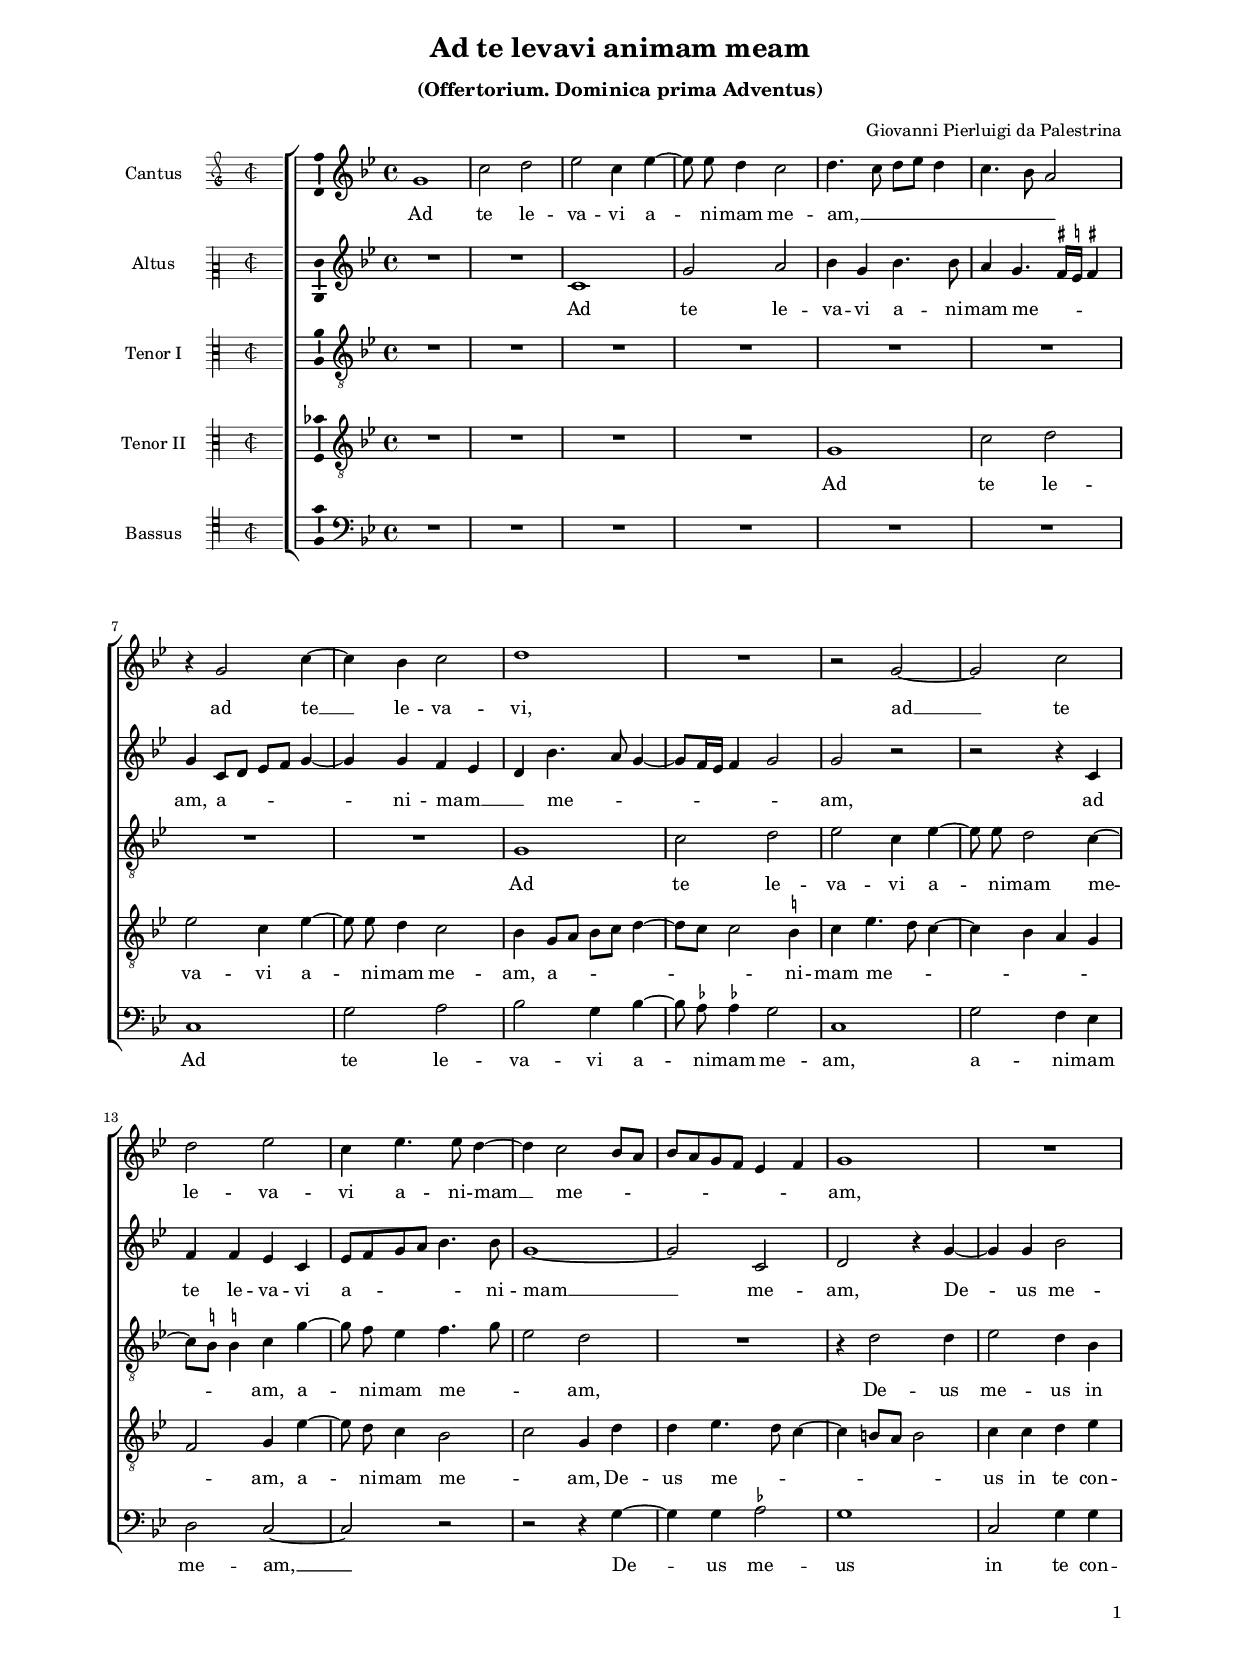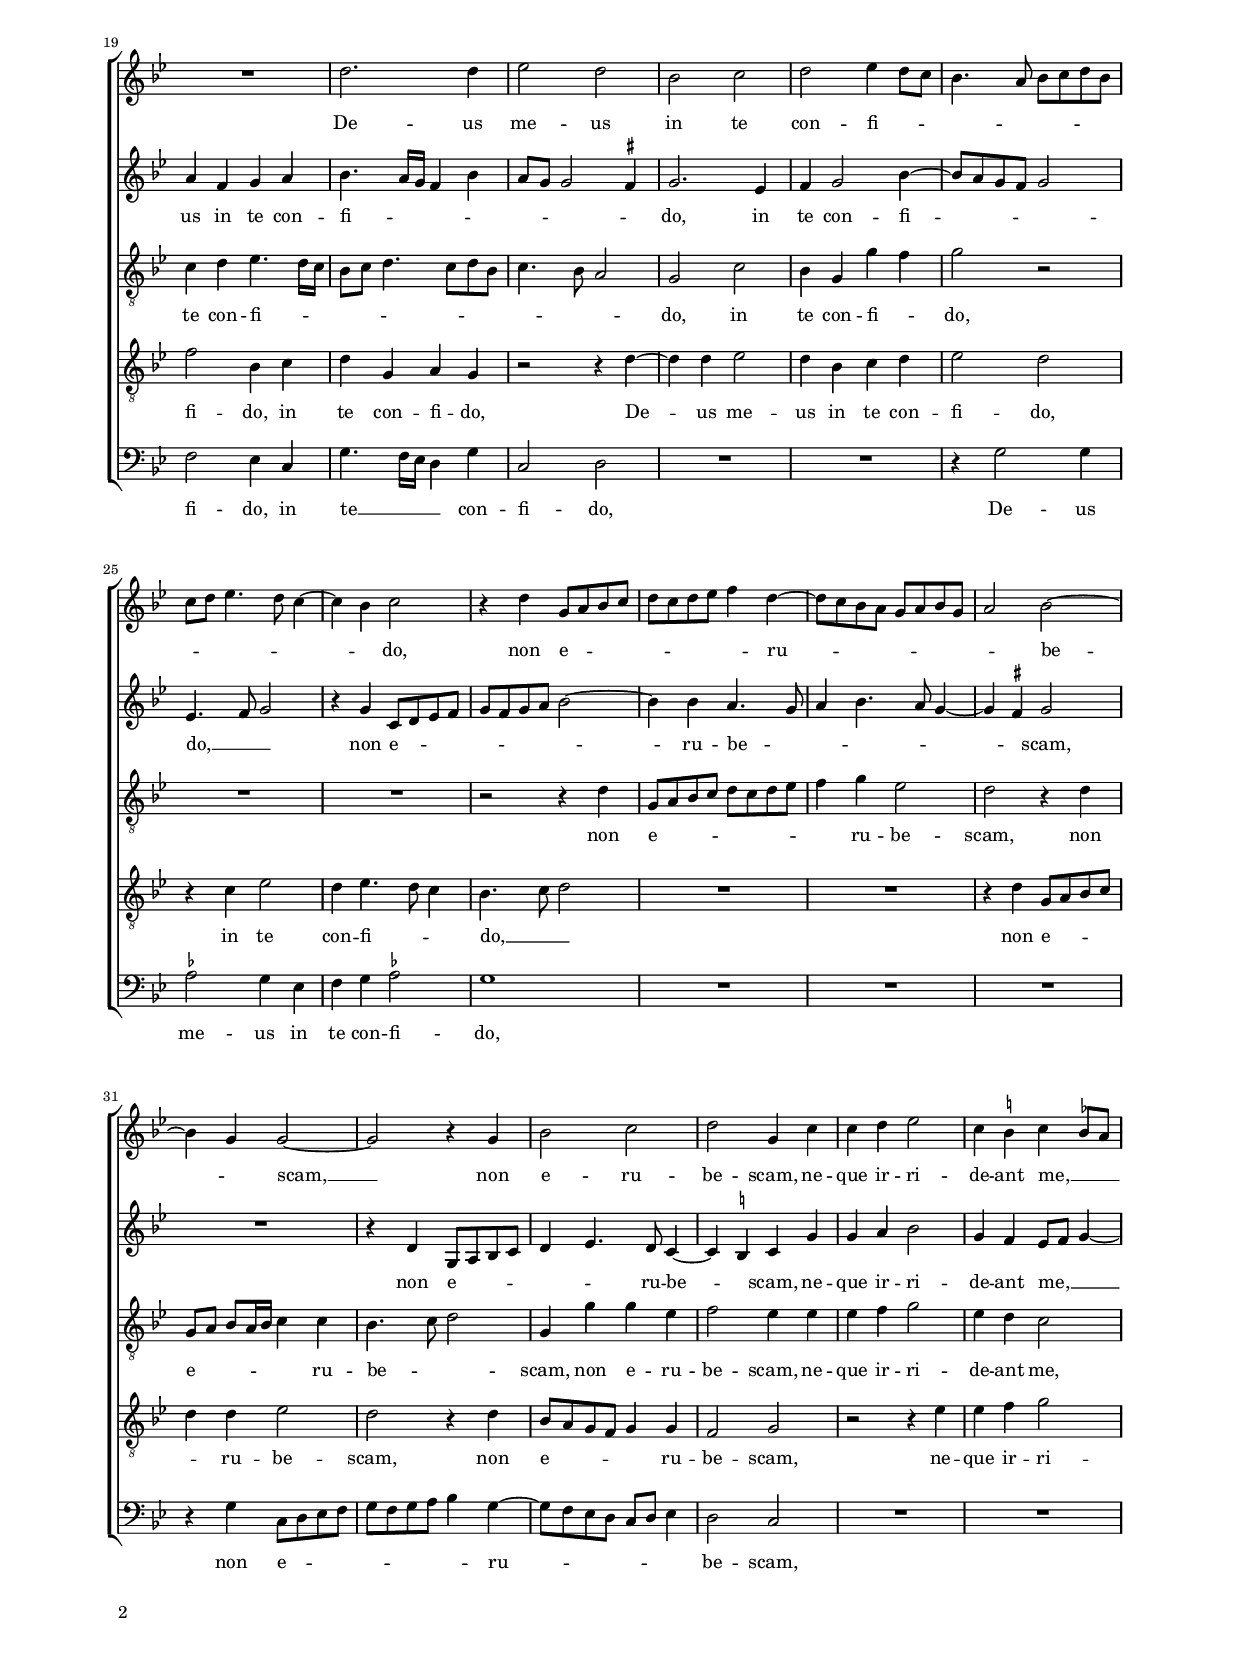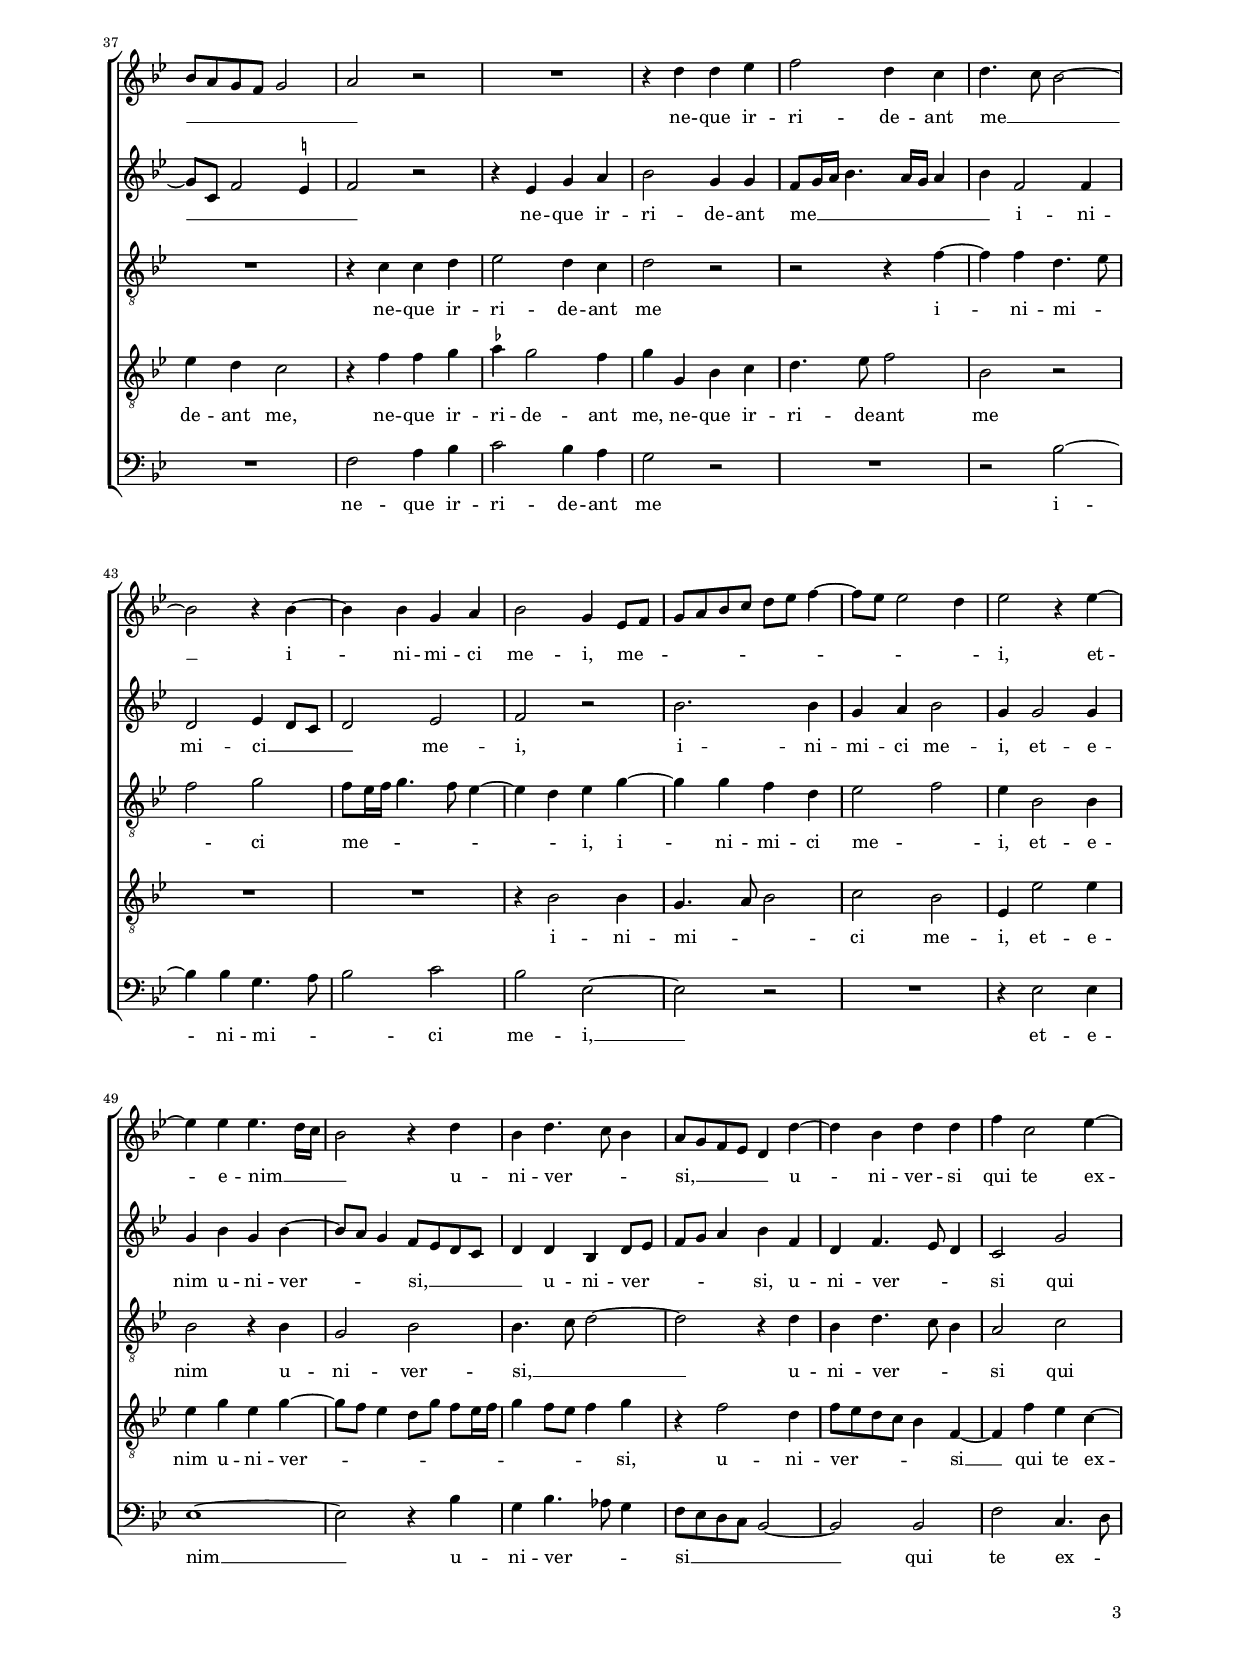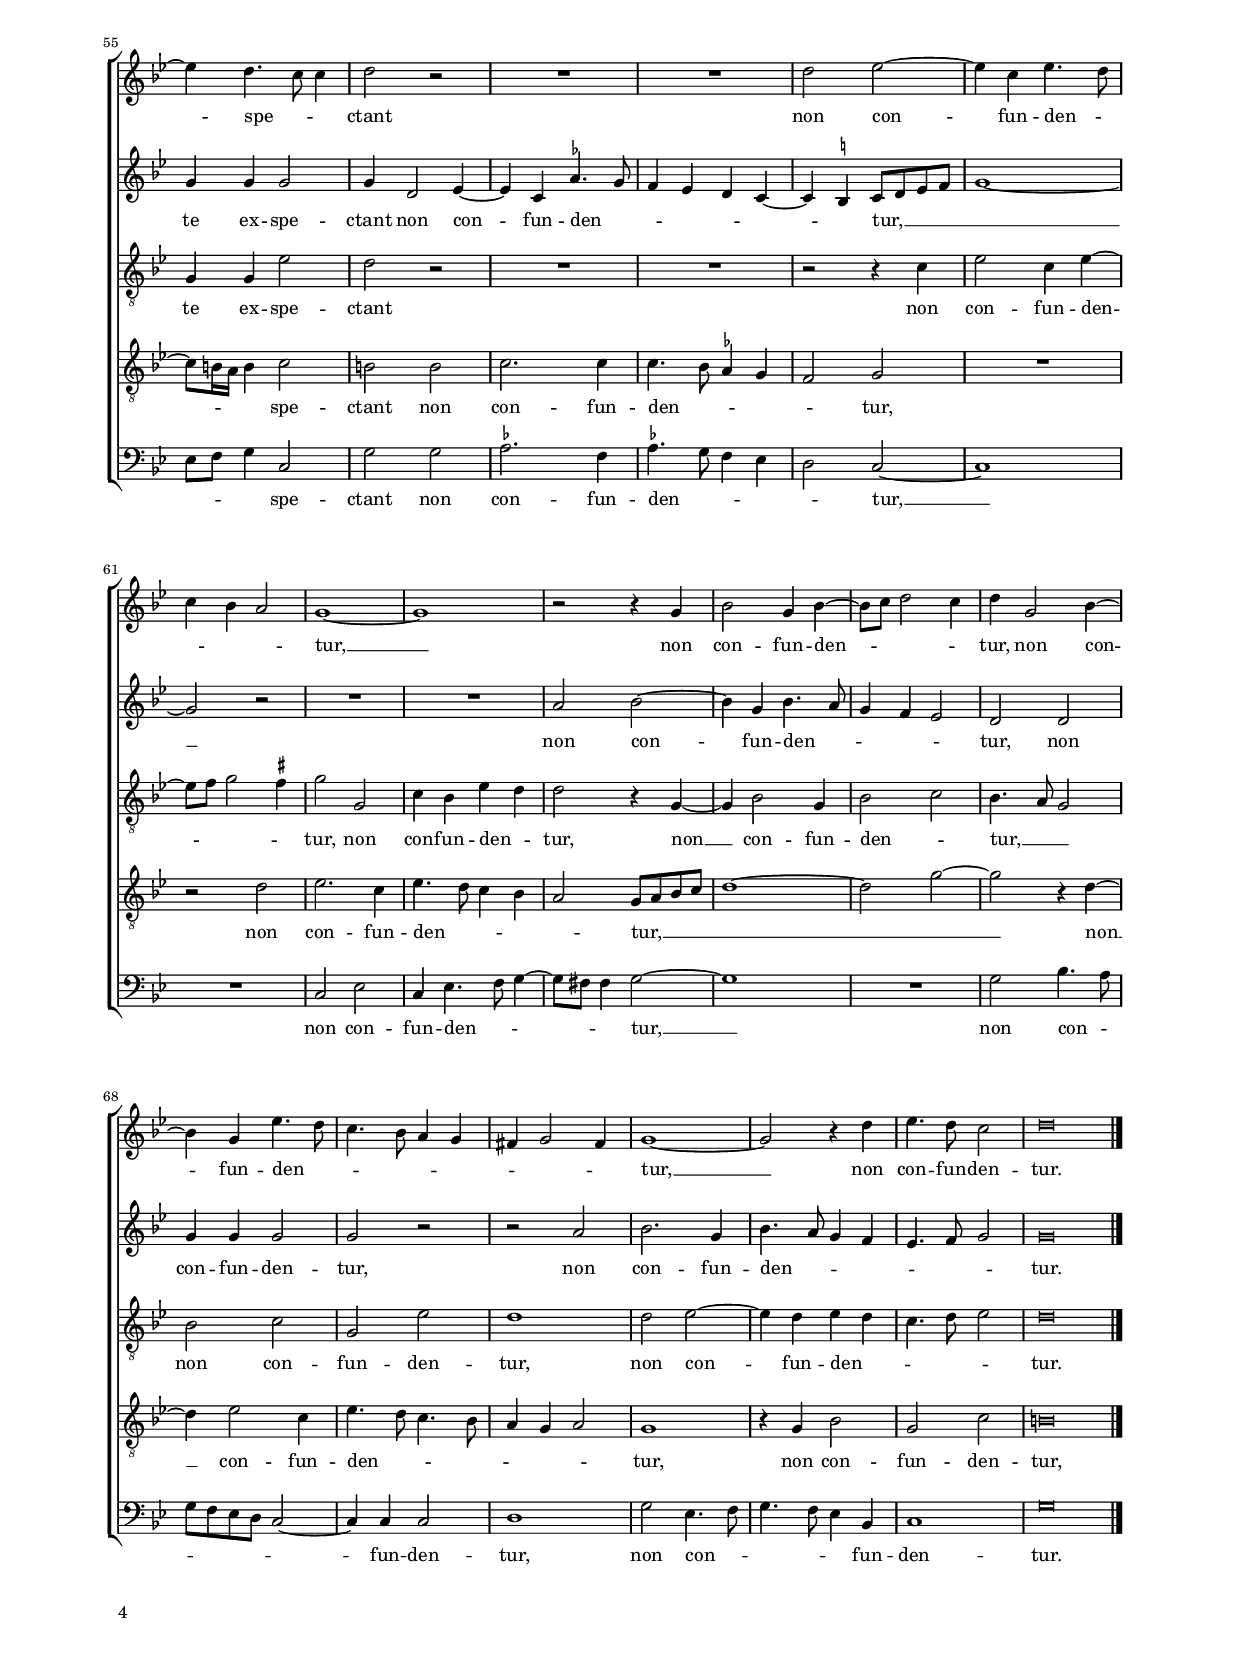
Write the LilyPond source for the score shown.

\header
{
  title="Ad te levavi animam meam"
  subtitle=\markup { \column { \vspace #0.5 "(Offertorium. Dominica prima Adventus)" \transparent "x" } }
  composer="Giovanni Pierluigi da Palestrina"
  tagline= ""
}

\version "2.24.1"
\language deutsch
#(set-global-staff-size 15)
% #(set-default-paper-size "letter")
#(ly:set-option 'point-and-click #f)



	ficta = { \once \set suggestAccidentals = ##t }

	forget = #(define-music-function (music) (ly:music?) #{
		\accidentalStyle forget
		$music
		\accidentalStyle default
		#})

   
    
\paper
	{
	top-margin = 1.7 \cm
	bottom-margin = 1.1 \cm
	left-margin = 2 \cm
	right-margin = 2 \cm
	ragged-bottom = ##f
	ragged-last-bottom = ##f
	print-page-number = ##f
	system-system-spacing = #'((basic-distance . 17) (minimum-distance . 14) (padding . 7) (strechability . 150))
    oddFooterMarkup=\markup   \fill-line { "" \fromproperty #'page:page-number-string }
    evenFooterMarkup=\markup  \fill-line { \fromproperty #'page:page-number-string "" }
    last-bottom-spacing = #'((basic-distance . 12) (minimum-distance . 7) (padding . 4))
	systems-per-page = 3
%   page-count = 3
%	min-systems-per-page = 3
%	print-all-headers = ##t
%	print-first-page-number = ##t
%	first-page-number = 1
	}

	
global = {
    % \set Staff.autoBeaming = ##f
	\key c \major
	\time 4/4
    \set Score.tempoHideNote = ##t
    \tempo 4 = 100
    \skip 1*73
    \set Score.measureLength = #(ly:make-moment 2/1)
    \skip 1*2 \bar "|."
	}
    

incipitcantus = \relative c' {
    \time 2/2
    \clef "petrucci-g2"
    \key c \major
    }
    
incipitcantusVoice = <<
    \new MensuralVoice <<
        { s1 \noBreak }
        \incipitcantus
    >>
    >>
    
    
incipitaltus = \relative c' {
    \time 2/2
    \clef "petrucci-c2"
    \key c \major
    s4 \bar ""
    }
    
incipitaltusVoice = <<
    \new MensuralVoice <<
        { s1 \noBreak }
        \incipitaltus
    >>
    >>
    
incipittenor = \relative c' {
    \time 2/2
    \clef "petrucci-c3"
    \key c \major
    }
    
incipittenorVoice = <<
    \new MensuralVoice <<
        { s1 \noBreak }
        \incipittenor
    >>
    >>
    
incipitquintus = \relative c' {
    \time 2/2
    \clef "petrucci-c3"
    \key c \major
    }
    
incipitquintusVoice = <<
    \new MensuralVoice <<
        { s1 \noBreak }
        \incipitquintus
    >>
    >>
    
    
incipitbassus= \relative c {
    \time 2/2
    \clef "petrucci-c4"
    \key c \major
    }
    
incipitbassusVoice = <<
    \new MensuralVoice <<
        { s1 \noBreak }
        \incipitbassus
    >>
    >>


cantus =  \relative c''
	{
	a1
	d2 e
	f2 d4 f~
	\autoBeamOff f8 f \autoBeamOn e4 d2
%5
	e4. d8 e f e4 |
	d4. c8 h2
	r4 a2 d4~
	d4 c d2
	e1
%10
	R1 |
	r2 a,~
	a2 d
	e2 f
	d4 f4. f8 e4~
%15
	e4 d2 c8 h |
	c8 h a g f4 g
	a1
	R1
	R1
%20
	e'2. e4 |
	f2 e
	c2 d
	e2 f4 e8 d
	c4. h8 c8 d e c
%25
	d8 e f4. e8 d4~ |
	d4 c d2
	r4 e a,8 h c d
	e8 d e f g4 e~
	e8 d c h a h c a
%30
	h2 c~ |
	c4 a a2~
	a2 r4 a
	c2 d
	e2 a,4 d
%35
	d4 e f2 |
	d4 \ficta cis d4 \ficta c8 h
	c8 h a g a2
	h2 r
	R1
%40
	r4 e e f |
	g2 e4 d
	e4. d8 c2~
	c2 r4 c~
	c4 c a h
%45
	c2 a4 f8 g |
	a8 h c d e f g4~
	g8 f f2 e4
	f2 r4 f~
	f4 f f4. e16 d
%50
	c2 r4 e |
	c4 e4. d8 c4
	h8 a g f e4 e'~
	e4 c e e
	g4 d2 f4~
%55
	f4 e4. d8 d4 |
	e2 r
	R1
	R1
	e2 f~
%60
	f4 d f4. e8 |
	d4 c h2
	a1~
	a1
	r2 r4 a
%65
	c2 a4 c~ |
	c8 d e2 d4
	e4 a,2 c4~
	c4 a f'4. e8
	d4. c8 h4 a
%70
	gis4 a2 gis4 |
	a1~
	a2 r4 e'
	f4. e8 d2
	e\breve |
	}


altus =  \relative c'
	{
	R1
	R1
	d1
	a'2 h
%5
	c4 a c4. c8 |
	h4 a4. \ficta gis16 \ficta fis \ficta gis!4
	a4 d,8 e f g a4~
	a4 a g f
	e4 c'4. h8 a4~
%10
	a8 g16 f g4 a2 |
	a2 r
	r2 r4 d,
	g4 g f d
	f8 g a h c4. c8
%15
	a1~ |
	a2 d,
	e2 r4 a~
	a4 a c2
	h4 g a h
%20
	c4. h16 a g4 c |
	h8 a a2 \ficta gis4
	a2. f4
	g4 a2 c4~
	c8 h a g a2
%25
	f4. g8 a2 |
	r4 a d,8 e f g
	a8 g a h c2~
	c4 c h4. a8
	h4 c4. h8 a4~
%30
	a4 \ficta gis a2 |
	R1
	r4 e a,8 h c d
	e4 f4. e8 d4~
	d4 \ficta cis d a'
%35
	a4 h c2 |
	a4 g f8 g a4~
	a8 d, g2 \ficta fis4
	g2 r
	r4 f a h
%40
	c2 a4 a |
	g8 a16 h c4. h16 a h4
	c4 g2 g4
	e2 f4 e8 d
	e2 f
%45
	g2 r |
	c2. c4
	a4 h c2
	a4 a2 a4
	a4 c a c~
%50
	c8 h a4 g8 f e d |
	e4 e c e8 f
	g8 a h4 c g
	e4 g4. f8 e4
	d2 a'
%55
	a4 a a2 |
	a4 e2 f4~
	f4 d \ficta b'4. a8
	g4 f e d~
	d4 \ficta cis d8 e f g
%60
	a1~ |
	a2 r
	R1
	R1
	h2 c~
%65
	c4 a c4. h8 |
	a4 g f2
	e2 e
	a4 a a2
	a2 r
%70
	r2 h |
	c2. a4
	c4. h8 a4 g
	f4. g8 a2
	a\breve |
	}


tenor =  \relative c'
	{
	R1
	R1
	R1
	R1
%5
	R1 |
	R1
	R1
	R1
	a1
%10
	d2 e |
	f2 d4 f~
	\autoBeamOff f8 f \autoBeamOn e2 d4~
	d8 \ficta cis \ficta cis!4 d a'~
	\autoBeamOff a8 g \autoBeamOn f4 g4. a8
%15
	f2 e |
	R1
	r4 e2 e4
	f2 e4 c
	d4 e f4. e16 d
%20
	c8 d e4. d8 e c |
	d4. c8 h2
	a2 d
	c4 a a' g
	a2 r
%25
	R1 |
	R1
	r2 r4 e
	a,8 h c d e d e f
	g4 a f2
%30
	e2 r4 e |
	a,8 h c8 h16 c d4 d
	c4. d8 e2
	a,4 a' a f
	g2 f4 f
%35
	f4 g a2 |
	f4 e d2
	R1
	r4 d d e
	f2 e4 d
%40
	e2 r |
	r2 r4 g~
	g4 g e4. f8
	g2 a
	g8 f16 g a4. g8 f4~
%45
	f4 e f a~ |
	a4 a g e
	f2 g
	f4 c2 c4
	c2 r4 c
%50
	a2 c |
	c4. d8 e2~
	e2 r4 e
	c4 e4. d8 c4
	h2 d
%55
	a4 a f'2 |
	e2 r
	R1
	R1
	r2 r4 d
%60
	f2 d4 f~ |
	f8 g a2 \ficta gis4
	a2 a,
	d4 c f e
	e2 r4 a,~
%65
	a4 c2 a4 |
	c2 d
	c4. h8 a2
	c2 d
	a2 f'
%70
	e1 |
	e2 f~
	f4 e f e
	d4. e8 f2
	e\breve |
	}


quintus  =  \relative c'
	{
	R1
	R1
	R1
	R1
%5
	a1 |
	d2 e
	f2 d4 f~
	\autoBeamOff f8 f \autoBeamOn e4 d2
	c4 a8 h c d e4~
%10
	e8 d d2 \ficta cis4 |
	d4 f4. e8 d4~
	d4 c h a
	g2 a4 f'~
	\autoBeamOff f8 e \autoBeamOn d4 c2
%15
	d2 a4 e' |
	e4 f4. e8 d4~
	d4 cis8 h cis2
	d4 d e f
	g2 c,4 d
%20
	e4 a, h a |
	r2 r4 e'~
	e4 e f2
	e4 c d e
	f2 e
%25
	r4 d f2 |
	e4 f4. e8 d4
	c4. d8 e2
	R1
	R1
%30
	r4 e a,8 h c d |
	e4 e f2
	e2 r4 e
	c8 h a g a4 a
	g2 a
%35
	r2 r4 f' |
	f4 g a2
	f4 e d2
	r4 g g a
	\ficta b4 a2 g4
%40
	a4 a, c d |
	e4. f8 g2
	c,2 r
	R1
	R1
%45
	r4 c2 c4 |
	a4. h8 c2
	d2 c
	f,4 f'2 f4
	f4 a f a~
%50
	a8 g f4 e8 a g8 f16 g |
	a4 g8 f g4 a
	r4 g2 e4
	g8 f e d c4 g~
	g4 g' f d~
%55
	d8 cis16 h cis4 d2 |
	cis2 cis
	d2. d4
	d4. c8 \ficta b4 a
	g2 a
%60
	R1 |
	r2 e'
	f2. d4
	f4. e8 d4 c
	h2 a8 h c d
%65
	e1~ |
	e2 a~
	a2 r4 e~
	e4 f2 d4
	f4. e8 d4. c8
%70
	h4 a h2 |
	a1
	r4 a c2
	a2 d
	cis\breve |
	}


bassus  =  \relative c
	{
	R1
	R1
	R1
	R1
%5
	R1 |
	R1
	d1
	a'2 h
	c2 a4 c~
%10
	\autoBeamOff c8 \ficta b \autoBeamOn \ficta b!4 a2
	d,1
	a'2 g4 f
	e2 d~
	d2 r
%15
	r2 r4 a'~ |
	a4 a \ficta b2
	a1
	d,2 a'4 a
	g2 f4 d
%20
	a'4. g16 f e4 a |
	d,2 e
	R1
	R1
	r4 a2 a4
%25
	\ficta b2 a4 f |
	g4 a \ficta b2
	a1
	R1
	R1
%30
	R1 |
	r4 a d,8 e f g
	a8 g a h c4 a~
	a8 g f e d  e f4
	e2 d
%35
	R1 |
	R1
	R1
	g2 h4 c
	d2 c4 h
%40
	a2 r |
	R1
	r2 c~
	c4 c a4. h8
	c2 d
%45
	c2 f,~ |
	f2 r
	R1
	r4 f2 f4
	f1~
%50
	f2 r4 c' |
	a4 c4. b8 a4
	g8 f e d c2~
	c2 c
	g'2 d4. e8
%55
	f8 g a4 d,2 |
	a'2 a
	\ficta b2. g4
	\ficta b4. a8 g4 f
	e2 d~
%60
	d1 |
	R1
	d2 f
	d4 f4. g8 a4~
	a8 gis gis4 a2~
%65
	a1 |
	R1
	a2 c4. h8
	a8 g f e d2~
	d4 d d2
%70
	e1 |
	a2 f4. g8
	a4. g8 f4 c
	d1
	a'\breve |
	}


lyricscantus = \lyricmode {
	Ad te le -- va -- vi a -- ni -- mam me -- am, __ _ _ _ _ _ _ _
    ad te __ le -- va -- vi,
    ad __ te le -- va -- vi a -- ni -- mam __ me -- _ _ _ _ _ _ _ _ am,
    De -- us me -- us
    in te con -- fi -- _ _ _ _ _ _ _ _ _ _ _ _ _ _ do,
    non e -- _ _ _ _ _ _ _ _ ru -- _ _ _ _ _ _ _ _ be -- _ scam, __
    non e -- ru -- be -- scam,
    ne -- que ir -- ri -- de -- ant me, __ _ _ _ _ _ _ _ _
    ne -- que ir -- ri -- de -- ant me __ _ _
    i -- ni -- mi -- ci me -- i,
    me -- _ _ _ _ _ _ _ _ _ _ _ i,
    et -- e -- nim __ _ _ _ u -- ni -- ver -- _ _ si, __ _ _ _ _
    u -- ni -- ver -- si
    qui te ex -- spe -- _ _ ctant
    non con -- fun -- den -- _ _ _ _ tur, __
    non con -- fun -- den -- _ _ _ tur,
    non con -- fun -- den -- _ _ _ _ _ _ _ _ tur, __
    non con -- fun -- den -- tur.
	}


lyricsaltus = \lyricmode {
	Ad te le -- va -- vi a -- ni -- mam me -- _ _ _ am,
    a -- _ _ _ _ ni -- mam __ _ _ me -- _ _ _ _ _ _ am,
    ad te le -- va -- vi a -- _ _ _ _ ni -- mam __ me -- am,
    De -- us me -- us
    in te con -- fi -- _ _ _ _ _ _ _ _ do,
    in te con -- fi -- _ _ _ _ do, __ _ _
    non e -- _ _ _ _ _ _ _ _ ru -- be -- _ _ _ _ _ _ scam,
    non e -- _ _ _ _ _ ru -- be -- _ scam,
    ne -- que ir -- ri -- de -- ant me, __ _ _ _ _ _ _
    ne -- que ir -- ri -- de -- ant me __ _ _ _ _ _ _ _ 
    i -- ni -- mi -- ci __ _ _ _ me -- i,
    i -- ni -- mi -- ci me -- i,
    et -- e -- nim u -- ni -- ver -- _ _ si, __ _ _ _ _
    u -- ni -- ver -- _ _ _ _ si,
    u -- ni -- ver -- _ _ si
    qui te ex -- spe -- ctant
    non con -- fun -- den -- _ _ _ _ _ _ tur, __ _ _ _ _
    non con -- fun -- den -- _ _ _ _ tur,
    non con -- fun -- den -- tur,
    non con -- fun -- den -- _ _ _ _ _ _ tur.
	}


lyricstenor = \lyricmode {
	Ad te le -- va -- vi a -- ni -- mam me -- _ _ am,
    a -- ni -- mam me -- _ _ am,
    De -- us me -- us
    in te con -- fi -- _ _ _ _ _ _ _ _ _ _ _ do,
    in te con -- fi -- _ do,
    non e -- _ _ _ _ _ _ _ _ ru -- be -- scam,
    non e -- _ _ _ _ _ ru -- be -- _ _ scam,
    non e -- ru -- be -- scam,
    ne -- que ir -- ri -- de -- ant me,
    ne -- que ir -- ri -- de -- ant me
    i -- ni -- mi -- _ _ ci me -- _ _ _ _ _ _ i,
    i -- ni -- mi -- ci me -- _ i,
    et -- e -- nim u -- ni -- ver -- si, __ _ _ 
    u -- ni -- ver -- _ _ si
    qui te ex -- spe -- ctant
    non con -- fun -- den -- _ _ _ tur,
    non con -- fun -- den -- _ tur,
    non __ con -- fun -- den -- _ tur, __ _ _
    non con -- fun -- den -- tur,
    non con -- fun -- den -- _ _ _ _ tur.
	}


lyricsquintus = \lyricmode {
	Ad te le -- va -- vi a -- ni -- mam me -- am,
    a -- _ _ _ _ _ _ ni -- mam me -- _ _ _ _ _ _ am,
    a -- ni -- mam me -- _ am,
    De -- us me -- _ _ _ _ _ us
    in te con -- fi -- do,
    in te con -- fi -- do,
    De -- us me -- us
    in te con -- fi -- do,
    in te con -- fi -- _ _ do, __ _ _
    non e -- _ _ _ _ ru -- be -- scam,
    non e -- _ _ _ _ ru -- be -- scam,
    ne -- que ir -- ri -- de -- ant me,
    ne -- que ir -- ri -- de -- ant me,
    ne -- que ir -- ri -- de -- ant me
    i -- ni -- mi -- _ _ ci me -- i,
    et -- e -- nim u -- ni -- ver -- _ _ _ _ _ _ _ _ _ _ _ si,
    u -- ni -- ver -- _ _ _ _ si __
    qui te ex -- _ _ _ spe -- ctant
    non con -- fun -- den -- _ _ _ _ tur,
    non con -- fun -- den -- _ _ _ _ tur, __ _ _ _ _ _
    non __ con -- fun -- den -- _ _ _ _ _ _ tur,
    non con -- fun -- den -- tur,
    non con -- fun -- den -- tur.
	}


lyricsbassus = \lyricmode {
	Ad te le -- va -- vi a -- ni -- mam me -- am,
    a -- ni -- mam me -- am, __
    De -- us me -- us
    in te con -- fi -- do,
    in te __ _ _ _ con -- fi -- do,
    De -- us me -- us
    in te con -- fi -- do,
    non e -- _ _ _ _ _ _ _ _ ru -- _ _ _ _ _ _ be -- scam,
    ne -- que ir -- ri -- de -- ant me
    i -- ni -- mi -- _ _ ci me -- i, __
    et -- e -- nim __ u -- ni -- ver -- _ _ si __ _ _ _ _
    qui te ex -- _ _ _ _ spe -- ctant
    non con -- fun -- den -- _ _ _ _ tur, __
    non con -- fun -- den -- _ _ _ _ tur, __
    non con -- _ _ _ _ _ _ fun -- den -- tur,
    non con -- _ _ _ _ fun -- den -- tur.
	}


\score
{  
    \transpose c b, {
	\new ChoirStaff \with { \override StaffGrouper.staff-staff-spacing.basic-distance = #12 }
	<<

	\new Staff << \global
	\new Voice="v1" {
		\set Staff.instrumentName="Cantus"
        \incipit \incipitcantusVoice
%		\set Staff.instrumentName= "S"
		\set Staff.midiInstrument = "reed organ"
		\clef violin
		\cantus }
	\new Lyrics \lyricsto "v1" {\lyricscantus }
	>>


	\new Staff << \global
	\new Voice="v2" {
		\set Staff.instrumentName="Altus"
        \incipit \incipitaltusVoice
%		\set Staff.instrumentName= "A"
		\set Staff.midiInstrument = "reed organ"
		\clef violin % "G_8"
		\altus}
	\new Lyrics \lyricsto "v2" {\lyricsaltus }
	>>


	\new Staff << \global
	\new Voice="v3" {
		\set Staff.instrumentName="Tenor I"
        \incipit \incipittenorVoice
%		\set Staff.instrumentName= "T"
		\set Staff.midiInstrument = "reed organ"
		\clef "G_8"
		\tenor }
	\new Lyrics \lyricsto "v3" {\lyricstenor }
	>>


	\new Staff << \global
	\new Voice="v5" {
		\set Staff.instrumentName="Tenor II"
        \incipit \incipitquintusVoice
%		\set Staff.instrumentName= "Q"
		\set Staff.midiInstrument = "reed organ"
		\clef "G_8"
		\quintus}
	\new Lyrics \lyricsto "v5" {\lyricsquintus }
	>>


	\new Staff << \global
	\new Voice="v4" {
		\set Staff.instrumentName="Bassus"
        \incipit \incipitbassusVoice
%		\set Staff.instrumentName= "B"
		\set Staff.midiInstrument = "reed organ"
		\clef bass 
		\bassus }
	\new Lyrics \lyricsto "v4" {\lyricsbassus}
	>>

	>>
	} % transpose

	\layout
	{
	indent = 3\cm
    incipit-width = 1.3 \cm
	\context { \Lyrics \override VerticalAxisGroup.nonstaff-relatedstaff-spacing.padding = #1.4 }
%	\context { \Lyrics \override LyricText.font-size = #1 }
	\context { \Staff \override TimeSignature.break-visibility = #end-of-line-invisible }
	\context { \Staff \consists "Ambitus_engraver" }
%	\context { \Voice \override Slur.transparent = ##t }
	\context { \Score \override BarNumber.padding = #2 }
	\context { \Voice \override NoteHead.style = #'baroque }
	}

\midi
	{    	
	}

}


% EOF
